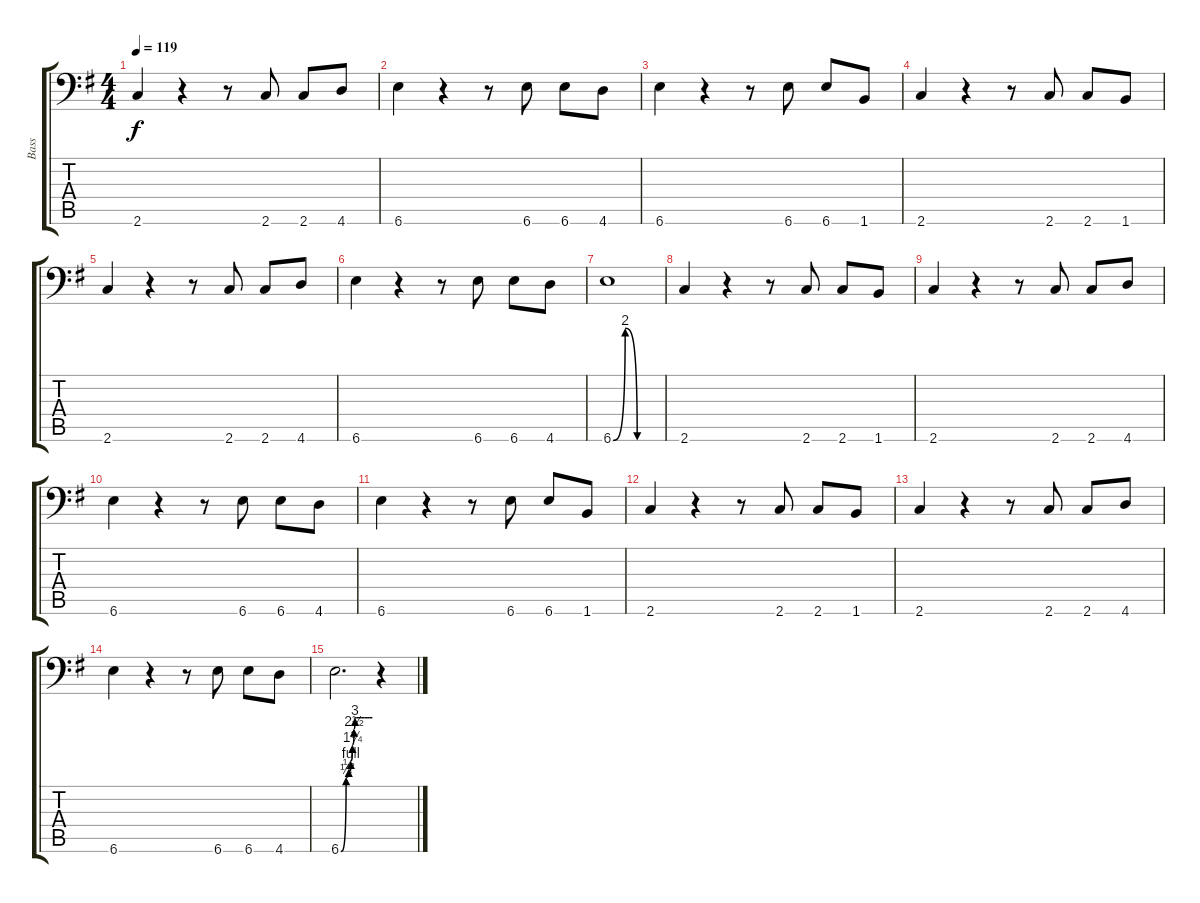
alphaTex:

\track ("Bass" "Bass") {instrument electricbassfinger}
\staff {score tabs}
\tuning (E4 B3 G3 D3 A2 Bb1) {hide}
\ts (4 4)
\tempo 119
\clef f4
\ks g
2.6.4{dy f} r.4 r.8 2.6.8 2.6.8 4.6.8 |
6.6.4 r.4 r.8 6.6.8 6.6.8 4.6.8 |
6.6.4 r.4 r.8 6.6.8 6.6.8 1.6.8 |
2.6.4 r.4 r.8 2.6.8 2.6.8 1.6.8 |
2.6.4 r.4 r.8 2.6.8 2.6.8 4.6.8 |
6.6.4 r.4 r.8 6.6.8 6.6.8 4.6.8 |
6.6{be (custom 0 0 15 8 30 0 60 0)}.1 |
2.6.4 r.4 r.8 2.6.8 2.6.8 1.6.8 |
2.6.4 r.4 r.8 2.6.8 2.6.8 4.6.8 |
6.6.4 r.4 r.8 6.6.8 6.6.8 4.6.8 |
6.6.4 r.4 r.8 6.6.8 6.6.8 1.6.8 |
2.6.4 r.4 r.8 2.6.8 2.6.8 1.6.8 |
2.6.4 r.4 r.8 2.6.8 2.6.8 4.6.8 |
6.6.4 r.4 r.8 6.6.8 6.6.8 4.6.8 |
6.6{be (custom 0 0 10 1 15 2 19 4 22 7 25 10 27 12 30 12 40 12 45 12 50 12 55 12 60 12)}.2{d} r.4
